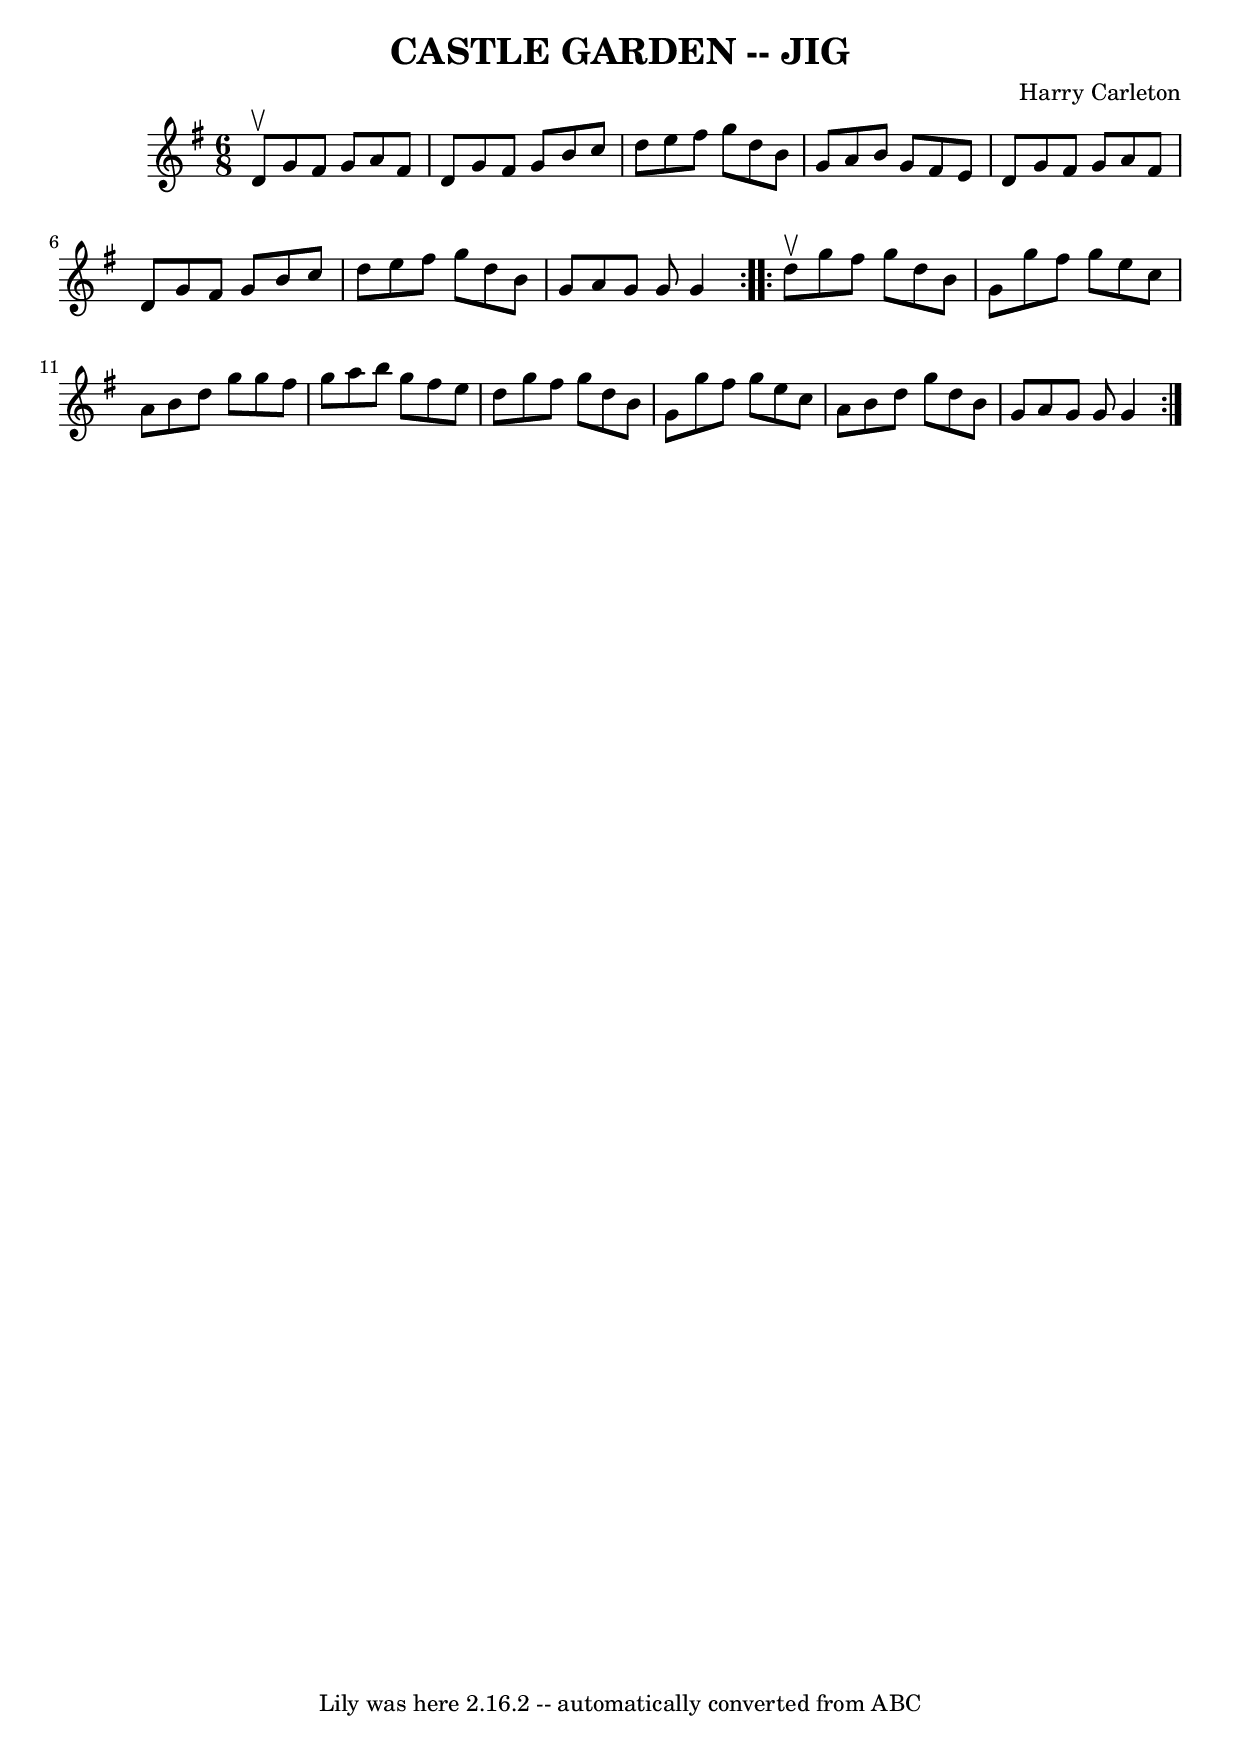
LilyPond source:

\version "2.16.2"
\include "Mammoth.ily"
\header {
  %% book = "Ryan's Mammoth Collection of Fiddle Tunes"
 composer = "Harry Carleton"
 crossRefNumber = "1"
 footnotes = ""
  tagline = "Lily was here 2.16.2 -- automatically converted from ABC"
  title = "CASTLE GARDEN -- JIG"

}
voicedefault =  {



  \repeat volta 2 {

    \time 6/8 
    \key g \major d'8^\upbow        |
 g'8 fs'8 g'8 a'8 fs'8 d'8     |
 g'8 fs'8 g'8 b'8 c''8 d''8     |
 e''8 fs''8 g''8 d''8 b'8 g'8    |
 a'8 b'8 g'8 fs'8 e'8 d'8         |
 g'8 fs'8 g'8 a'8 fs'8 d'8     |
 g'8 fs'8 g'8 b'8 c''8 d''8     |
 e''8 fs''8 g''8 d''8 b'8 g'8    |
 a'8    
 g'8 g'8 g'4    
  }     
  \repeat volta 2 { d''8^\upbow        |
 g''8 fs''8 g''8 d''8 b'8 g'8     |
 g''8 fs''8 g''8 e''8 c''8 a'8     |
 b'8 d''8 g''8 g''8 fs''8 g''8     |
 a''8 b''8 g''8 fs''8 e''8 d''8         |
 g''8 fs''8 g''8 d''8 b'8 g'8    |
 g''8 fs''8 g''8 e''8 c''8 a'8     |
 b'8 d''8 g''8 d''8 b'8 g'8     |
 a'8 g'8 g'8 g'4    
  }   

}

\score{
  <<

    \context Staff="default"
    {
      \voicedefault 
      
    }

  >>
  \layout {
    
  }
  \midi {
  }

}
